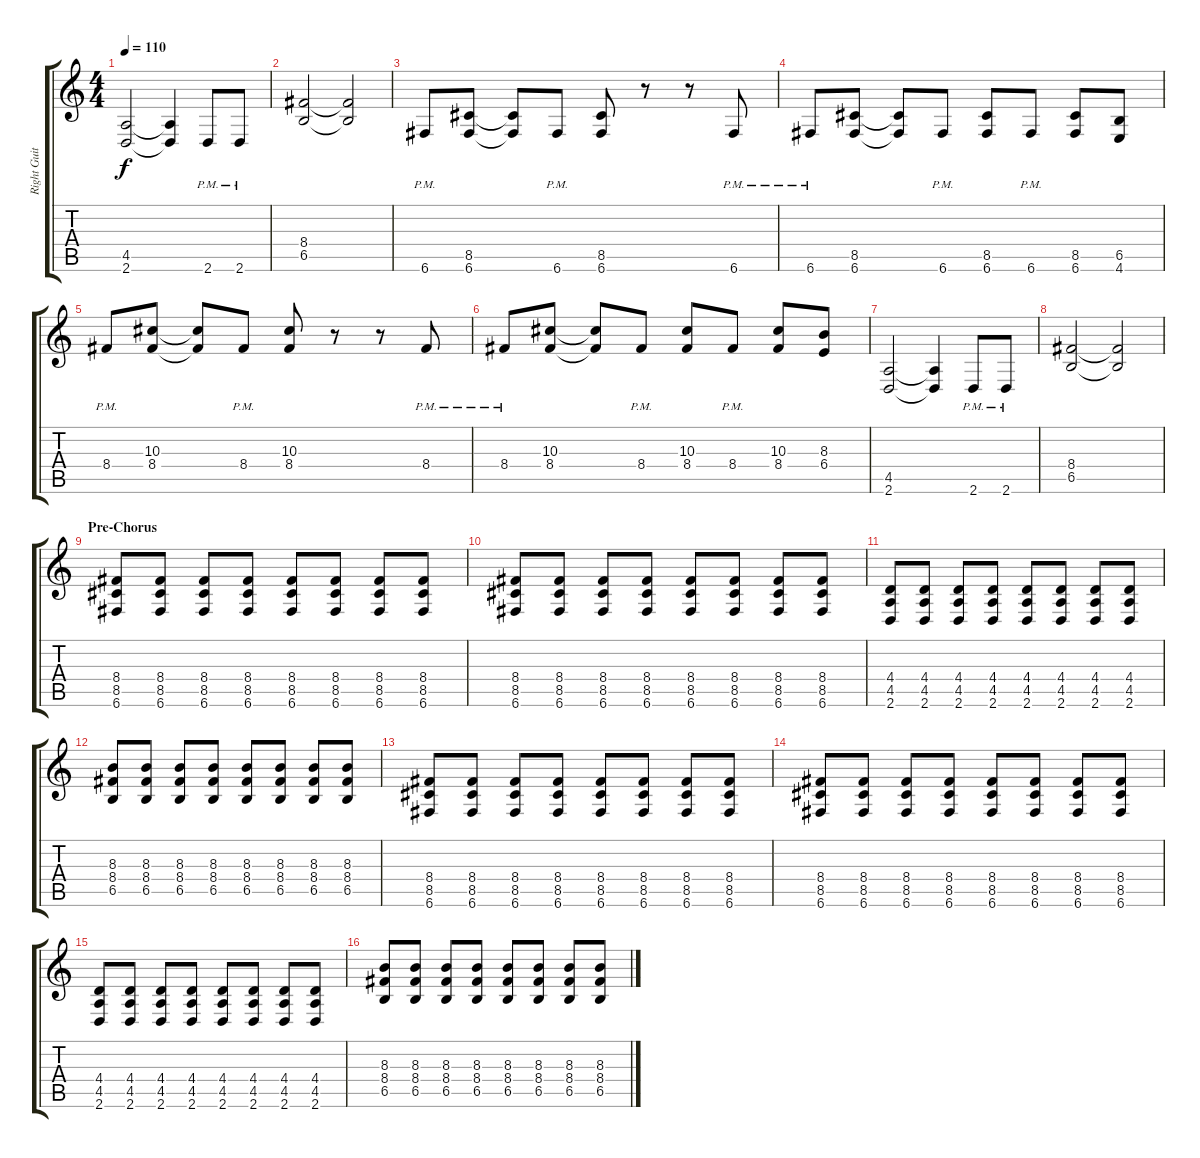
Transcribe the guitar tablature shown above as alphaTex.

\track ("Right Guitar" "Right Guit") {instrument distortionguitar}
\staff {score tabs}
\tuning (C4 G3 Eb3 Bb2 F2 C2) {hide}
\ts (4 4)
\tempo 110
\clef g2
\ks c
(4.5 2.6).2{dy f} (4.5{t} 2.6{t}).4 2.6{pm}.8 2.6{pm}.8 |
(8.4 6.5).2 (8.4{t} 6.5{t}).2 |
6.6{pm}.8 (8.5 6.6).8 (8.5{t} 6.6{t}).8 6.6{pm}.8 (8.5 6.6).8 r.8 r.8 6.6{pm}.8 |
6.6{pm}.8 (8.5 6.6).8 (8.5{t} 6.6{t}).8 6.6{pm}.8 (8.5 6.6).8 6.6{pm}.8 (8.5 6.6).8 (6.5 4.6).8 |
8.4{pm}.8 (10.3 8.4).8 (10.3{t} 8.4{t}).8 8.4{pm}.8 (10.3 8.4).8 r.8 r.8 8.4{pm}.8 |
8.4{pm}.8 (10.3 8.4).8 (10.3{t} 8.4{t}).8 8.4{pm}.8 (10.3 8.4).8 8.4{pm}.8 (10.3 8.4).8 (8.3 6.4).8 |
(4.5 2.6).2 (4.5{t} 2.6{t}).4 2.6{pm}.8 2.6{pm}.8 |
(8.4 6.5).2 (8.4{t} 6.5{t}).2 |
\section ("" "Pre-Chorus")
(8.4 8.5 6.6).8 (8.4 8.5 6.6).8 (8.4 8.5 6.6).8 (8.4 8.5 6.6).8 (8.4 8.5 6.6).8 (8.4 8.5 6.6).8 (8.4 8.5 6.6).8 (8.4 8.5 6.6).8 |
(8.4 8.5 6.6).8 (8.4 8.5 6.6).8 (8.4 8.5 6.6).8 (8.4 8.5 6.6).8 (8.4 8.5 6.6).8 (8.4 8.5 6.6).8 (8.4 8.5 6.6).8 (8.4 8.5 6.6).8 |
(4.4 4.5 2.6).8 (4.4 4.5 2.6).8 (4.4 4.5 2.6).8 (4.4 4.5 2.6).8 (4.4 4.5 2.6).8 (4.4 4.5 2.6).8 (4.4 4.5 2.6).8 (4.4 4.5 2.6).8 |
(8.3 8.4 6.5).8 (8.3 8.4 6.5).8 (8.3 8.4 6.5).8 (8.3 8.4 6.5).8 (8.3 8.4 6.5).8 (8.3 8.4 6.5).8 (8.3 8.4 6.5).8 (8.3 8.4 6.5).8 |
(8.4 8.5 6.6).8 (8.4 8.5 6.6).8 (8.4 8.5 6.6).8 (8.4 8.5 6.6).8 (8.4 8.5 6.6).8 (8.4 8.5 6.6).8 (8.4 8.5 6.6).8 (8.4 8.5 6.6).8 |
(8.4 8.5 6.6).8 (8.4 8.5 6.6).8 (8.4 8.5 6.6).8 (8.4 8.5 6.6).8 (8.4 8.5 6.6).8 (8.4 8.5 6.6).8 (8.4 8.5 6.6).8 (8.4 8.5 6.6).8 |
(4.4 4.5 2.6).8 (4.4 4.5 2.6).8 (4.4 4.5 2.6).8 (4.4 4.5 2.6).8 (4.4 4.5 2.6).8 (4.4 4.5 2.6).8 (4.4 4.5 2.6).8 (4.4 4.5 2.6).8 |
(8.3 8.4 6.5).8 (8.3 8.4 6.5).8 (8.3 8.4 6.5).8 (8.3 8.4 6.5).8 (8.3 8.4 6.5).8 (8.3 8.4 6.5).8 (8.3 8.4 6.5).8 (8.3 8.4 6.5).8
